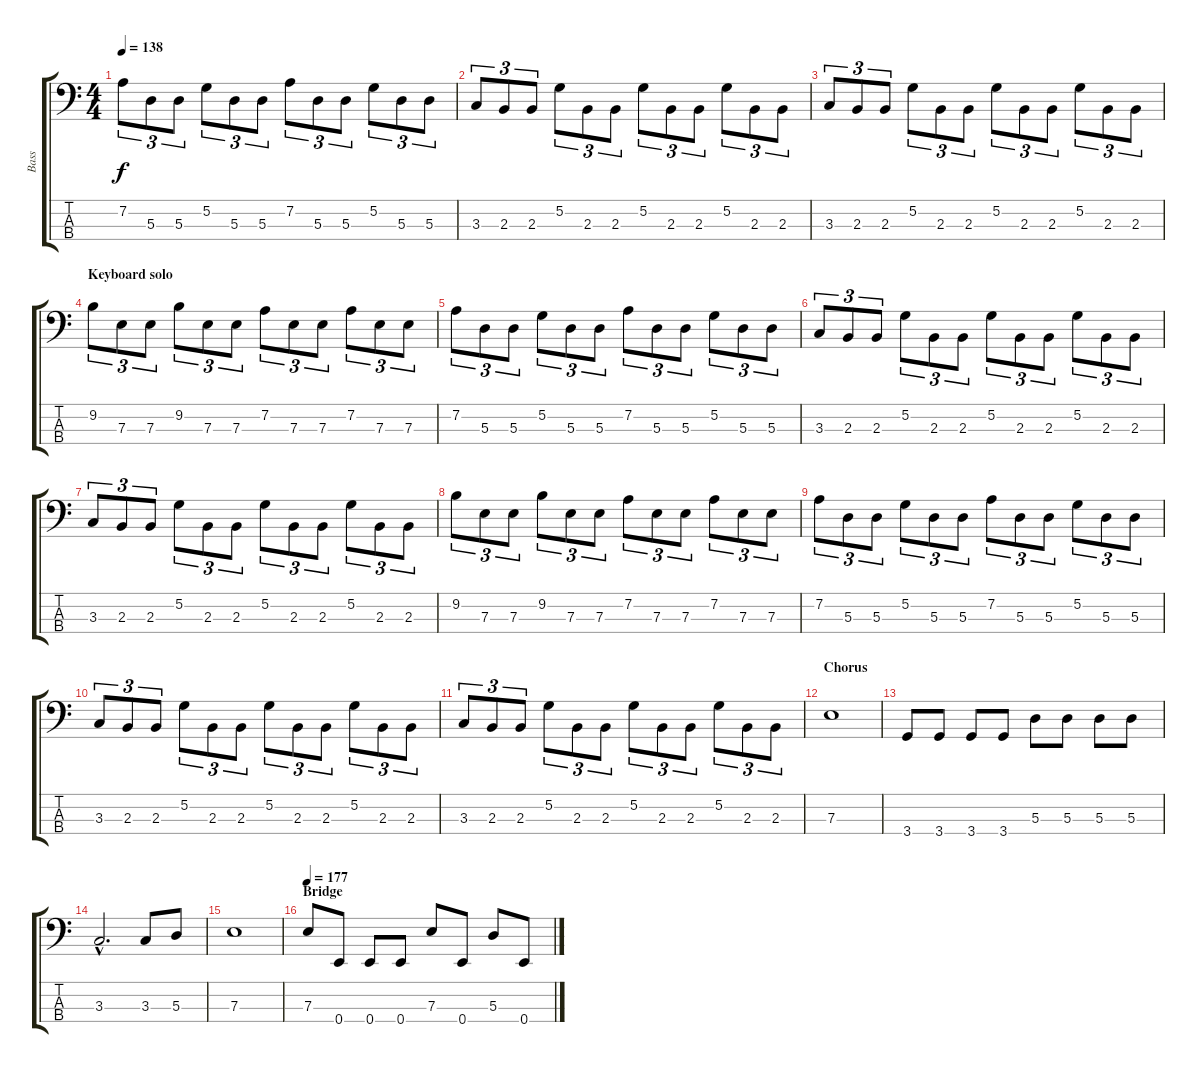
\track ("Bass" "Bass") {instrument electricbassfinger}
\staff {score tabs}
\tuning (G2 D2 A1 E1) {hide}
\ts (4 4)
\tempo 138
\clef f4
\ks c
7.2.8{tu (3 2) dy f} 5.3.8{tu (3 2)} 5.3.8{tu (3 2)} 5.2.8{tu (3 2)} 5.3.8{tu (3 2)} 5.3.8{tu (3 2)} 7.2.8{tu (3 2)} 5.3.8{tu (3 2)} 5.3.8{tu (3 2)} 5.2.8{tu (3 2)} 5.3.8{tu (3 2)} 5.3.8{tu (3 2)} |
3.3.8{tu (3 2)} 2.3.8{tu (3 2)} 2.3.8{tu (3 2)} 5.2.8{tu (3 2)} 2.3.8{tu (3 2)} 2.3.8{tu (3 2)} 5.2.8{tu (3 2)} 2.3.8{tu (3 2)} 2.3.8{tu (3 2)} 5.2.8{tu (3 2)} 2.3.8{tu (3 2)} 2.3.8{tu (3 2)} |
3.3.8{tu (3 2)} 2.3.8{tu (3 2)} 2.3.8{tu (3 2)} 5.2.8{tu (3 2)} 2.3.8{tu (3 2)} 2.3.8{tu (3 2)} 5.2.8{tu (3 2)} 2.3.8{tu (3 2)} 2.3.8{tu (3 2)} 5.2.8{tu (3 2)} 2.3.8{tu (3 2)} 2.3.8{tu (3 2)} |
\section ("" "Keyboard solo")
9.2.8{tu (3 2)} 7.3.8{tu (3 2)} 7.3.8{tu (3 2)} 9.2.8{tu (3 2)} 7.3.8{tu (3 2)} 7.3.8{tu (3 2)} 7.2.8{tu (3 2)} 7.3.8{tu (3 2)} 7.3.8{tu (3 2)} 7.2.8{tu (3 2)} 7.3.8{tu (3 2)} 7.3.8{tu (3 2)} |
7.2.8{tu (3 2)} 5.3.8{tu (3 2)} 5.3.8{tu (3 2)} 5.2.8{tu (3 2)} 5.3.8{tu (3 2)} 5.3.8{tu (3 2)} 7.2.8{tu (3 2)} 5.3.8{tu (3 2)} 5.3.8{tu (3 2)} 5.2.8{tu (3 2)} 5.3.8{tu (3 2)} 5.3.8{tu (3 2)} |
3.3.8{tu (3 2)} 2.3.8{tu (3 2)} 2.3.8{tu (3 2)} 5.2.8{tu (3 2)} 2.3.8{tu (3 2)} 2.3.8{tu (3 2)} 5.2.8{tu (3 2)} 2.3.8{tu (3 2)} 2.3.8{tu (3 2)} 5.2.8{tu (3 2)} 2.3.8{tu (3 2)} 2.3.8{tu (3 2)} |
3.3.8{tu (3 2)} 2.3.8{tu (3 2)} 2.3.8{tu (3 2)} 5.2.8{tu (3 2)} 2.3.8{tu (3 2)} 2.3.8{tu (3 2)} 5.2.8{tu (3 2)} 2.3.8{tu (3 2)} 2.3.8{tu (3 2)} 5.2.8{tu (3 2)} 2.3.8{tu (3 2)} 2.3.8{tu (3 2)} |
9.2.8{tu (3 2)} 7.3.8{tu (3 2)} 7.3.8{tu (3 2)} 9.2.8{tu (3 2)} 7.3.8{tu (3 2)} 7.3.8{tu (3 2)} 7.2.8{tu (3 2)} 7.3.8{tu (3 2)} 7.3.8{tu (3 2)} 7.2.8{tu (3 2)} 7.3.8{tu (3 2)} 7.3.8{tu (3 2)} |
7.2.8{tu (3 2)} 5.3.8{tu (3 2)} 5.3.8{tu (3 2)} 5.2.8{tu (3 2)} 5.3.8{tu (3 2)} 5.3.8{tu (3 2)} 7.2.8{tu (3 2)} 5.3.8{tu (3 2)} 5.3.8{tu (3 2)} 5.2.8{tu (3 2)} 5.3.8{tu (3 2)} 5.3.8{tu (3 2)} |
3.3.8{tu (3 2)} 2.3.8{tu (3 2)} 2.3.8{tu (3 2)} 5.2.8{tu (3 2)} 2.3.8{tu (3 2)} 2.3.8{tu (3 2)} 5.2.8{tu (3 2)} 2.3.8{tu (3 2)} 2.3.8{tu (3 2)} 5.2.8{tu (3 2)} 2.3.8{tu (3 2)} 2.3.8{tu (3 2)} |
3.3.8{tu (3 2)} 2.3.8{tu (3 2)} 2.3.8{tu (3 2)} 5.2.8{tu (3 2)} 2.3.8{tu (3 2)} 2.3.8{tu (3 2)} 5.2.8{tu (3 2)} 2.3.8{tu (3 2)} 2.3.8{tu (3 2)} 5.2.8{tu (3 2)} 2.3.8{tu (3 2)} 2.3.8{tu (3 2)} |
\section ("" "Chorus")
7.3.1 |
3.4.8 3.4.8 3.4.8 3.4.8 5.3.8 5.3.8 5.3.8 5.3.8 |
3.3{hac}.2{d} 3.3.8 5.3.8 |
7.3.1 |
\section ("" "Bridge")
\tempo 177
7.3.8 0.4.8 0.4.8 0.4.8 7.3.8 0.4.8 5.3.8 0.4.8
